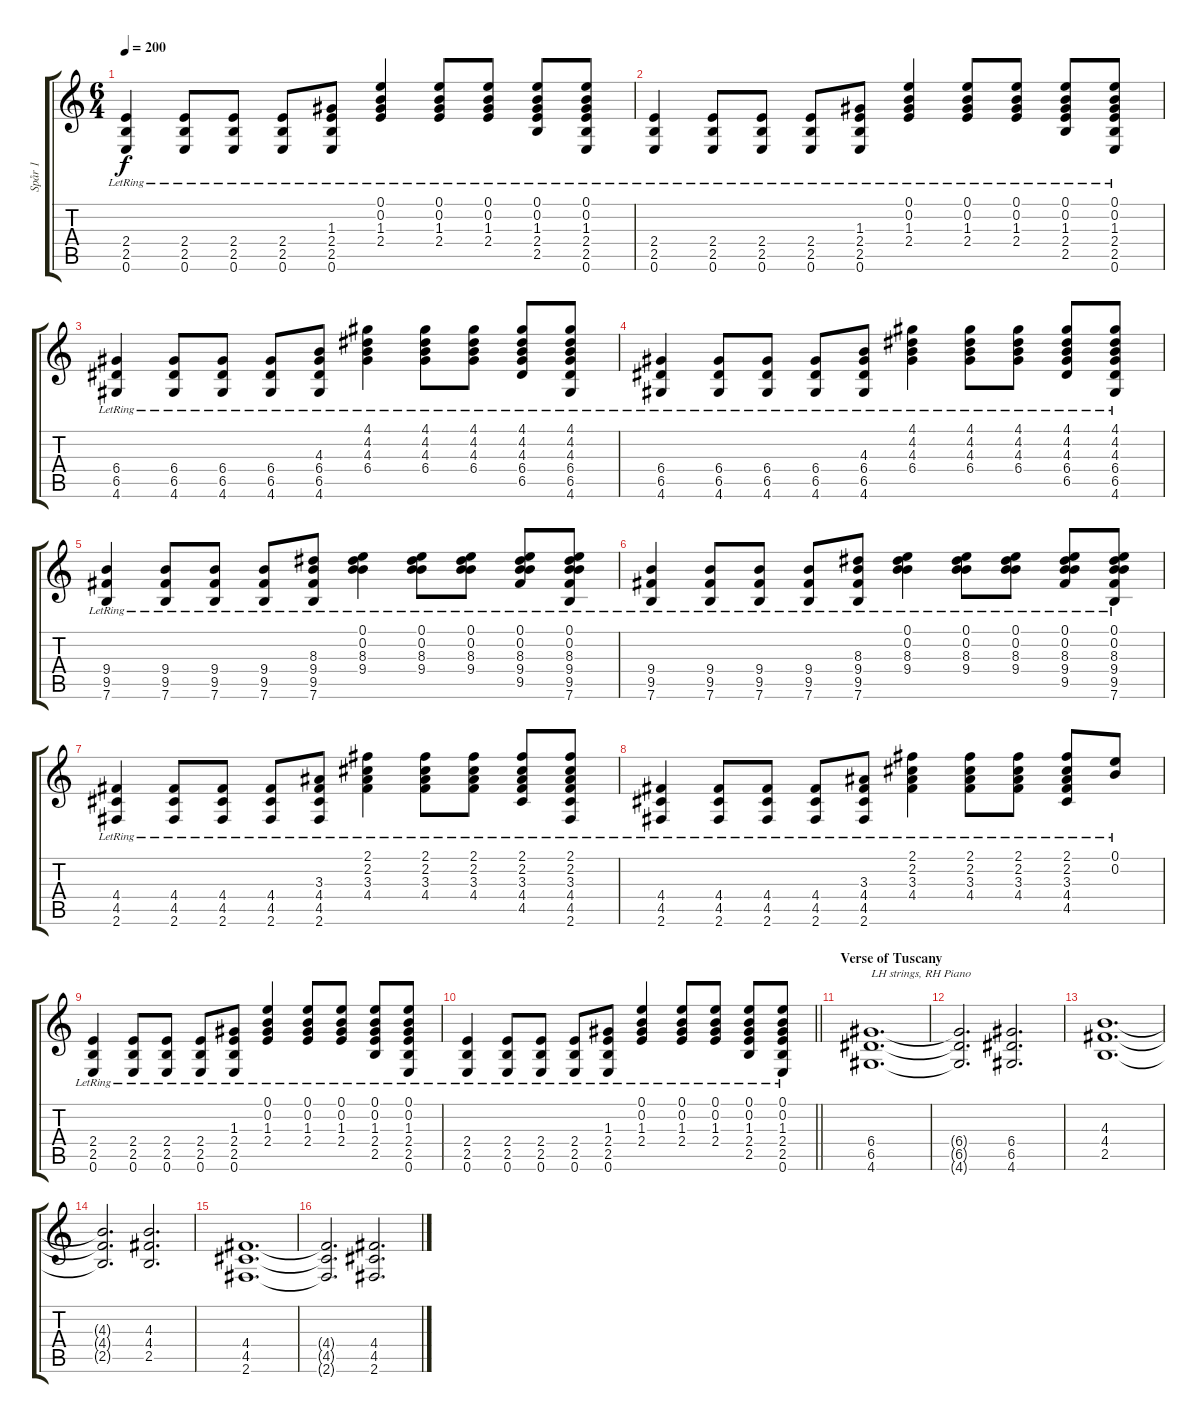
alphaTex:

\track ("Spår 1" "Spår 1") {instrument acousticguitarsteel}
\staff {score tabs}
\tuning (E4 B3 G3 D3 A2 E2) {hide}
\ts (6 4)
\tempo 200
\clef g2
\ks c
(2.4{lr} 2.5{lr} 0.6{lr}).4{dy f} (2.4{lr} 2.5{lr} 0.6{lr}).8 (2.4{lr} 2.5{lr} 0.6{lr}).8 (2.4{lr} 2.5{lr} 0.6{lr}).8 (1.3{lr} 2.4{lr} 2.5{lr} 0.6{lr}).8 (0.1{lr} 0.2{lr} 1.3{lr} 2.4{lr}).4 (0.1{lr} 0.2{lr} 1.3{lr} 2.4{lr}).8 (0.1{lr} 0.2{lr} 1.3{lr} 2.4{lr}).8 (0.1{lr} 0.2{lr} 1.3{lr} 2.4{lr} 2.5{lr}).8 (0.1{lr} 0.2{lr} 1.3{lr} 2.4{lr} 2.5{lr} 0.6{lr}).8 |
(2.4{lr} 2.5{lr} 0.6{lr}).4 (2.4{lr} 2.5{lr} 0.6{lr}).8 (2.4{lr} 2.5{lr} 0.6{lr}).8 (2.4{lr} 2.5{lr} 0.6{lr}).8 (1.3{lr} 2.4{lr} 2.5{lr} 0.6{lr}).8 (0.1{lr} 0.2{lr} 1.3{lr} 2.4{lr}).4 (0.1{lr} 0.2{lr} 1.3{lr} 2.4{lr}).8 (0.1{lr} 0.2{lr} 1.3{lr} 2.4{lr}).8 (0.1{lr} 0.2{lr} 1.3{lr} 2.4{lr} 2.5{lr}).8 (0.1{lr} 0.2{lr} 1.3{lr} 2.4{lr} 2.5{lr} 0.6{lr}).8 |
(6.4{lr} 6.5{lr} 4.6{lr}).4 (6.4{lr} 6.5{lr} 4.6{lr}).8 (6.4{lr} 6.5{lr} 4.6{lr}).8 (6.4{lr} 6.5{lr} 4.6{lr}).8 (4.3{lr} 6.4{lr} 6.5{lr} 4.6{lr}).8 (4.1{lr} 4.2{lr} 4.3{lr} 6.4{lr}).4 (4.1{lr} 4.2{lr} 4.3{lr} 6.4{lr}).8 (4.1{lr} 4.2{lr} 4.3{lr} 6.4{lr}).8 (4.1{lr} 4.2{lr} 4.3{lr} 6.4{lr} 6.5{lr}).8 (4.1{lr} 4.2{lr} 4.3{lr} 6.4{lr} 6.5{lr} 4.6{lr}).8 |
(6.4{lr} 6.5{lr} 4.6{lr}).4 (6.4{lr} 6.5{lr} 4.6{lr}).8 (6.4{lr} 6.5{lr} 4.6{lr}).8 (6.4{lr} 6.5{lr} 4.6{lr}).8 (4.3{lr} 6.4{lr} 6.5{lr} 4.6{lr}).8 (4.1{lr} 4.2{lr} 4.3{lr} 6.4{lr}).4 (4.1{lr} 4.2{lr} 4.3{lr} 6.4{lr}).8 (4.1{lr} 4.2{lr} 4.3{lr} 6.4{lr}).8 (4.1{lr} 4.2{lr} 4.3{lr} 6.4{lr} 6.5{lr}).8 (4.1{lr} 4.2{lr} 4.3{lr} 6.4{lr} 6.5{lr} 4.6{lr}).8 |
(9.4{lr} 9.5{lr} 7.6{lr}).4 (9.4{lr} 9.5{lr} 7.6{lr}).8 (9.4{lr} 9.5{lr} 7.6{lr}).8 (9.4{lr} 9.5{lr} 7.6{lr}).8 (8.3{lr} 9.4{lr} 9.5{lr} 7.6{lr}).8 (0.1{lr} 0.2{lr} 8.3{lr} 9.4{lr}).4 (0.1{lr} 0.2{lr} 8.3{lr} 9.4{lr}).8 (0.1{lr} 0.2{lr} 8.3{lr} 9.4{lr}).8 (0.1{lr} 0.2{lr} 8.3{lr} 9.4{lr} 9.5).8 (0.1{lr} 0.2{lr} 8.3{lr} 9.4{lr} 9.5{lr} 7.6{lr}).8 |
(9.4{lr} 9.5{lr} 7.6{lr}).4 (9.4{lr} 9.5{lr} 7.6{lr}).8 (9.4{lr} 9.5{lr} 7.6{lr}).8 (9.4{lr} 9.5{lr} 7.6{lr}).8 (8.3{lr} 9.4{lr} 9.5{lr} 7.6{lr}).8 (0.1{lr} 0.2{lr} 8.3{lr} 9.4{lr}).4 (0.1{lr} 0.2{lr} 8.3{lr} 9.4{lr}).8 (0.1{lr} 0.2{lr} 8.3{lr} 9.4{lr}).8 (0.1{lr} 0.2{lr} 8.3{lr} 9.4{lr} 9.5).8 (0.1{lr} 0.2{lr} 8.3{lr} 9.4{lr} 9.5{lr} 7.6{lr}).8 |
(4.4{lr} 4.5{lr} 2.6{lr}).4 (4.4{lr} 4.5{lr} 2.6{lr}).8 (4.4{lr} 4.5{lr} 2.6{lr}).8 (4.4{lr} 4.5{lr} 2.6{lr}).8 (3.3{lr} 4.4{lr} 4.5{lr} 2.6{lr}).8 (2.1{lr} 2.2{lr} 3.3{lr} 4.4{lr}).4 (2.1{lr} 2.2{lr} 3.3{lr} 4.4{lr}).8 (2.1{lr} 2.2{lr} 3.3{lr} 4.4{lr}).8 (2.1{lr} 2.2{lr} 3.3{lr} 4.4{lr} 4.5{lr}).8 (2.1{lr} 2.2{lr} 3.3{lr} 4.4{lr} 4.5{lr} 2.6{lr}).8 |
(4.4{lr} 4.5{lr} 2.6{lr}).4 (4.4{lr} 4.5{lr} 2.6{lr}).8 (4.4{lr} 4.5{lr} 2.6{lr}).8 (4.4{lr} 4.5{lr} 2.6{lr}).8 (3.3{lr} 4.4{lr} 4.5{lr} 2.6{lr}).8 (2.1{lr} 2.2{lr} 3.3{lr} 4.4{lr}).4 (2.1{lr} 2.2{lr} 3.3{lr} 4.4{lr}).8 (2.1{lr} 2.2{lr} 3.3{lr} 4.4{lr}).8 (2.1{lr} 2.2{lr} 3.3{lr} 4.4{lr} 4.5{lr}).8 (0.1{lr} 0.2{lr}).8 |
(2.4{lr} 2.5{lr} 0.6{lr}).4 (2.4{lr} 2.5{lr} 0.6{lr}).8 (2.4{lr} 2.5{lr} 0.6{lr}).8 (2.4{lr} 2.5{lr} 0.6{lr}).8 (1.3{lr} 2.4{lr} 2.5{lr} 0.6{lr}).8 (0.1{lr} 0.2{lr} 1.3{lr} 2.4{lr}).4 (0.1{lr} 0.2{lr} 1.3{lr} 2.4{lr}).8 (0.1{lr} 0.2{lr} 1.3{lr} 2.4{lr}).8 (0.1{lr} 0.2{lr} 1.3{lr} 2.4{lr} 2.5{lr}).8 (0.1{lr} 0.2{lr} 1.3{lr} 2.4{lr} 2.5{lr} 0.6{lr}).8 |
\barLineRight lightlight
(2.4{lr} 2.5{lr} 0.6{lr}).4 (2.4{lr} 2.5{lr} 0.6{lr}).8 (2.4{lr} 2.5{lr} 0.6{lr}).8 (2.4{lr} 2.5{lr} 0.6{lr}).8 (1.3{lr} 2.4{lr} 2.5{lr} 0.6{lr}).8 (0.1{lr} 0.2{lr} 1.3{lr} 2.4{lr}).4 (0.1{lr} 0.2{lr} 1.3{lr} 2.4{lr}).8 (0.1{lr} 0.2{lr} 1.3{lr} 2.4{lr}).8 (0.1{lr} 0.2{lr} 1.3{lr} 2.4{lr} 2.5{lr}).8 (0.1{lr} 0.2{lr} 1.3{lr} 2.4{lr} 2.5{lr} 0.6{lr}).8 |
\section ("" "Verse of Tuscany")
(6.4 6.5 4.6).1{d txt "LH strings, RH Piano" instrument overdrivenguitar} |
(6.4{t} 6.5{t} 4.6{t}).2{d} (6.4 6.5 4.6).2{d} |
(4.3 4.4 2.5).1{d} |
(4.3{t} 4.4{t} 2.5{t}).2{d} (4.3 4.4 2.5).2{d} |
(4.4 4.5 2.6).1{d} |
(4.4{t} 4.5{t} 2.6{t}).2{d} (4.4 4.5 2.6).2{d}
